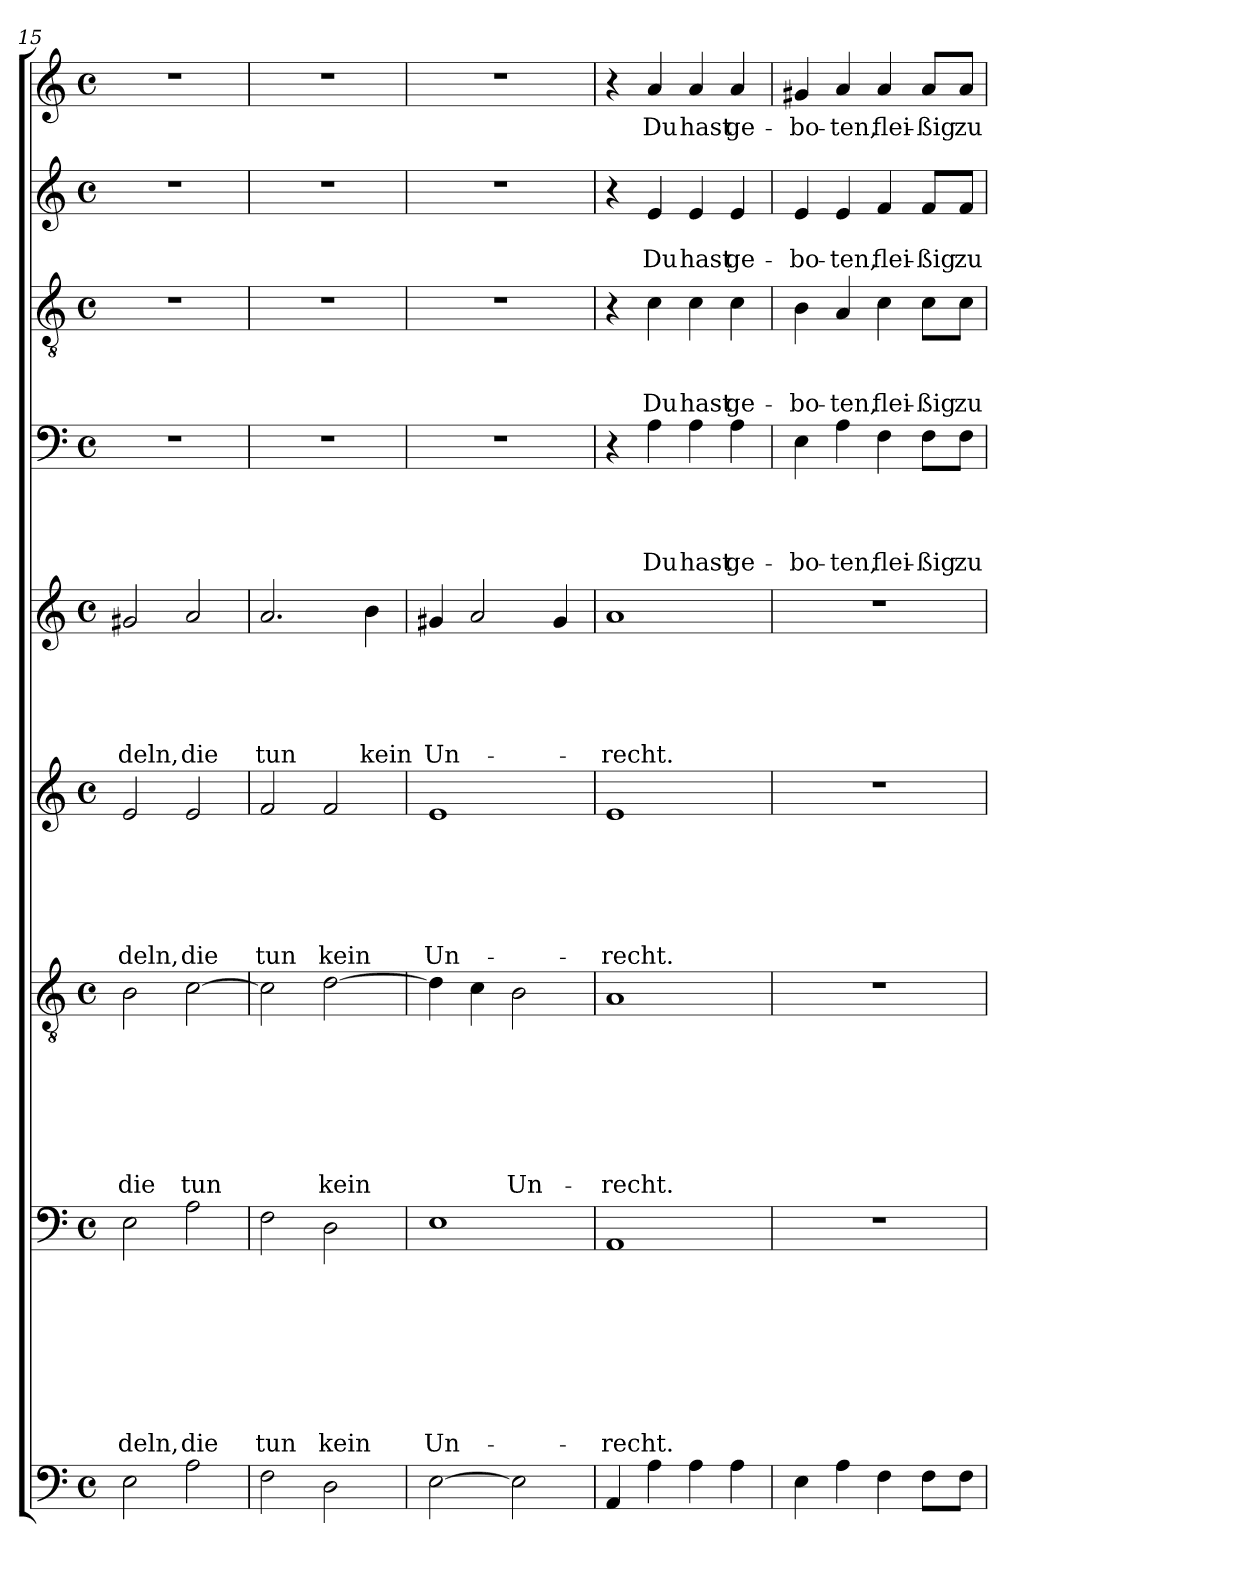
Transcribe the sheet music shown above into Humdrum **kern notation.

**kern	**kern	**text	**text	**text	**text	**text	**text	**text	**text	**kern	**text	**text	**text	**text	**text	**text	**text	**kern	**text	**text	**text	**text	**text	**text	**kern	**text	**text	**text	**text	**text	**kern	**text	**text	**text	**text	**kern	**text	**text	**text	**kern	**text	**text	**kern	**text
*part9	*part8	*part8	*part8	*part8	*part8	*part8	*part8	*part8	*part8	*part7	*part7	*part7	*part7	*part7	*part7	*part7	*part7	*part6	*part6	*part6	*part6	*part6	*part6	*part6	*part5	*part5	*part5	*part5	*part5	*part5	*part4	*part4	*part4	*part4	*part4	*part3	*part3	*part3	*part3	*part2	*part2	*part2	*part1	*part1
*staff9	*staff8	*staff8	*staff8	*staff8	*staff8	*staff8	*staff8	*staff8	*staff8	*staff7	*staff7	*staff7	*staff7	*staff7	*staff7	*staff7	*staff7	*staff6	*staff6	*staff6	*staff6	*staff6	*staff6	*staff6	*staff5	*staff5	*staff5	*staff5	*staff5	*staff5	*staff4	*staff4	*staff4	*staff4	*staff4	*staff3	*staff3	*staff3	*staff3	*staff2	*staff2	*staff2	*staff1	*staff1
*clefF4	*clefF4	*	*	*	*	*	*	*	*	*clefGv2	*	*	*	*	*	*	*	*clefG2	*	*	*	*	*	*	*clefG2	*	*	*	*	*	*clefF4	*	*	*	*	*clefGv2	*	*	*	*clefG2	*	*	*clefG2	*
*k[]	*k[]	*	*	*	*	*	*	*	*	*k[]	*	*	*	*	*	*	*	*k[]	*	*	*	*	*	*	*k[]	*	*	*	*	*	*k[]	*	*	*	*	*k[]	*	*	*	*k[]	*	*	*k[]	*
*C:	*C:	*	*	*	*	*	*	*	*	*C:	*	*	*	*	*	*	*	*C:	*	*	*	*	*	*	*C:	*	*	*	*	*	*C:	*	*	*	*	*C:	*	*	*	*C:	*	*	*C:	*
*M4/4	*M4/4	*	*	*	*	*	*	*	*	*M4/4	*	*	*	*	*	*	*	*M4/4	*	*	*	*	*	*	*M4/4	*	*	*	*	*	*M4/4	*	*	*	*	*M4/4	*	*	*	*M4/4	*	*	*M4/4	*
*met(c)	*met(c)	*	*	*	*	*	*	*	*	*met(c)	*	*	*	*	*	*	*	*met(c)	*	*	*	*	*	*	*met(c)	*	*	*	*	*	*met(c)	*	*	*	*	*met(c)	*	*	*	*met(c)	*	*	*met(c)	*
=15	=15	=15	=15	=15	=15	=15	=15	=15	=15	=15	=15	=15	=15	=15	=15	=15	=15	=15	=15	=15	=15	=15	=15	=15	=15	=15	=15	=15	=15	=15	=15	=15	=15	=15	=15	=15	=15	=15	=15	=15	=15	=15	=15	=15
!	!	!	!	!	!	!	!	!	!LO:LY:b	!	!	!	!	!	!	!	!LO:LY:b	!	!	!	!	!	!	!LO:LY:b	!	!	!	!	!	!LO:LY:b	!	!	!	!	!	!	!	!	!	!	!	!	!	!
2E\	2E\	.	.	.	.	.	.	.	-deln,	2B\	.	.	.	.	.	.	die	2e/	.	.	.	.	.	-deln,	2g#X/	.	.	.	.	-deln,	1r	.	.	.	.	1r	.	.	.	1r	.	.	1r	.
!	!	!	!	!	!	!	!	!	!LO:LY:b	!	!	!	!	!	!	!	!LO:LY:b	!	!	!	!	!	!	!LO:LY:b	!	!	!	!	!	!LO:LY:b	!	!	!	!	!	!	!	!	!	!	!	!	!	!
2A\	2A\	.	.	.	.	.	.	.	die	[2c\	.	.	.	.	.	.	tun	2e/	.	.	.	.	.	die	2a/	.	.	.	.	die	.	.	.	.	.	.	.	.	.	.	.	.	.	.
=16	=16	=16	=16	=16	=16	=16	=16	=16	=16	=16	=16	=16	=16	=16	=16	=16	=16	=16	=16	=16	=16	=16	=16	=16	=16	=16	=16	=16	=16	=16	=16	=16	=16	=16	=16	=16	=16	=16	=16	=16	=16	=16	=16	=16
!	!	!	!	!	!	!	!	!	!LO:LY:b	!	!	!	!	!	!	!	!	!	!	!	!	!	!	!LO:LY:b	!	!	!	!	!	!LO:LY:b	!	!	!	!	!	!	!	!	!	!	!	!	!	!
2F\	2F\	.	.	.	.	.	.	.	tun	2c\]	.	.	.	.	.	.	.	2f/	.	.	.	.	.	tun	2.a/	.	.	.	.	tun	1r	.	.	.	.	1r	.	.	.	1r	.	.	1r	.
!	!	!	!	!	!	!	!	!	!LO:LY:b	!	!	!	!	!	!	!	!LO:LY:b	!	!	!	!	!	!	!LO:LY:b	!	!	!	!	!	!	!	!	!	!	!	!	!	!	!	!	!	!	!	!
2D\	2D\	.	.	.	.	.	.	.	kein	[2d\	.	.	.	.	.	.	kein	2f/	.	.	.	.	.	kein	.	.	.	.	.	.	.	.	.	.	.	.	.	.	.	.	.	.	.	.
!	!	!	!	!	!	!	!	!	!	!	!	!	!	!	!	!	!	!	!	!	!	!	!	!	!	!	!	!	!	!LO:LY:b	!	!	!	!	!	!	!	!	!	!	!	!	!	!
.	.	.	.	.	.	.	.	.	.	.	.	.	.	.	.	.	.	.	.	.	.	.	.	.	4b\	.	.	.	.	kein	.	.	.	.	.	.	.	.	.	.	.	.	.	.
=17	=17	=17	=17	=17	=17	=17	=17	=17	=17	=17	=17	=17	=17	=17	=17	=17	=17	=17	=17	=17	=17	=17	=17	=17	=17	=17	=17	=17	=17	=17	=17	=17	=17	=17	=17	=17	=17	=17	=17	=17	=17	=17	=17	=17
!	!	!	!	!	!	!	!	!	!LO:LY:b	!	!	!	!	!	!	!	!	!	!	!	!	!	!	!LO:LY:b	!	!	!	!	!	!LO:LY:b	!	!	!	!	!	!	!	!	!	!	!	!	!	!
[2E\	1E	.	.	.	.	.	.	.	Un-	4d\]	.	.	.	.	.	.	.	1e	.	.	.	.	.	Un-	4g#X/	.	.	.	.	Un-	1r	.	.	.	.	1r	.	.	.	1r	.	.	1r	.
.	.	.	.	.	.	.	.	.	.	4c\	.	.	.	.	.	.	.	.	.	.	.	.	.	.	2a/	.	.	.	.	.	.	.	.	.	.	.	.	.	.	.	.	.	.	.
!	!	!	!	!	!	!	!	!	!	!	!	!	!	!	!	!	!LO:LY:b	!	!	!	!	!	!	!	!	!	!	!	!	!	!	!	!	!	!	!	!	!	!	!	!	!	!	!
2E\]	.	.	.	.	.	.	.	.	.	2B\	.	.	.	.	.	.	Un-	.	.	.	.	.	.	.	.	.	.	.	.	.	.	.	.	.	.	.	.	.	.	.	.	.	.	.
.	.	.	.	.	.	.	.	.	.	.	.	.	.	.	.	.	.	.	.	.	.	.	.	.	4g#/	.	.	.	.	.	.	.	.	.	.	.	.	.	.	.	.	.	.	.
!!LO:LB:g=z
=18	=18	=18	=18	=18	=18	=18	=18	=18	=18	=18	=18	=18	=18	=18	=18	=18	=18	=18	=18	=18	=18	=18	=18	=18	=18	=18	=18	=18	=18	=18	=18	=18	=18	=18	=18	=18	=18	=18	=18	=18	=18	=18	=18	=18
!	!	!	!	!	!	!	!	!	!LO:LY:b	!	!	!	!	!	!	!	!LO:LY:b	!	!	!	!	!	!	!LO:LY:b	!	!	!	!	!	!LO:LY:b	!	!	!	!	!	!	!	!	!	!	!	!	!	!
4AA/	1AA	.	.	.	.	.	.	.	-recht.	1A	.	.	.	.	.	.	-recht.	1e	.	.	.	.	.	-recht.	1a	.	.	.	.	-recht.	4r	.	.	.	.	4r	.	.	.	4r	.	.	4r	.
!	!	!	!	!	!	!	!	!	!	!	!	!	!	!	!	!	!	!	!	!	!	!	!	!	!	!	!	!	!	!	!	!	!	!	!LO:LY:b	!	!	!	!LO:LY:b	!	!	!LO:LY:b	!	!LO:LY:b
4A\	.	.	.	.	.	.	.	.	.	.	.	.	.	.	.	.	.	.	.	.	.	.	.	.	.	.	.	.	.	.	4A\	.	.	.	Du	4c\	.	.	Du	4e/	.	Du	4a/	Du
!	!	!	!	!	!	!	!	!	!	!	!	!	!	!	!	!	!	!	!	!	!	!	!	!	!	!	!	!	!	!	!	!	!	!	!LO:LY:b	!	!	!	!LO:LY:b	!	!	!LO:LY:b	!	!LO:LY:b
4A\	.	.	.	.	.	.	.	.	.	.	.	.	.	.	.	.	.	.	.	.	.	.	.	.	.	.	.	.	.	.	4A\	.	.	.	hast	4c\	.	.	hast	4e/	.	hast	4a/	hast
!	!	!	!	!	!	!	!	!	!	!	!	!	!	!	!	!	!	!	!	!	!	!	!	!	!	!	!	!	!	!	!	!	!	!	!LO:LY:b	!	!	!	!LO:LY:b	!	!	!LO:LY:b	!	!LO:LY:b
4A\	.	.	.	.	.	.	.	.	.	.	.	.	.	.	.	.	.	.	.	.	.	.	.	.	.	.	.	.	.	.	4A\	.	.	.	ge-	4c\	.	.	ge-	4e/	.	ge-	4a/	ge-
=19	=19	=19	=19	=19	=19	=19	=19	=19	=19	=19	=19	=19	=19	=19	=19	=19	=19	=19	=19	=19	=19	=19	=19	=19	=19	=19	=19	=19	=19	=19	=19	=19	=19	=19	=19	=19	=19	=19	=19	=19	=19	=19	=19	=19
!	!	!	!	!	!	!	!	!	!	!	!	!	!	!	!	!	!	!	!	!	!	!	!	!	!	!	!	!	!	!	!	!	!	!	!LO:LY:b	!	!	!	!LO:LY:b	!	!	!LO:LY:b	!	!LO:LY:b
4E\	1r	.	.	.	.	.	.	.	.	1r	.	.	.	.	.	.	.	1r	.	.	.	.	.	.	1r	.	.	.	.	.	4E\	.	.	.	-bo-	4B\	.	.	-bo-	4e/	.	-bo-	4g#X/	-bo-
!	!	!	!	!	!	!	!	!	!	!	!	!	!	!	!	!	!	!	!	!	!	!	!	!	!	!	!	!	!	!	!	!	!	!	!LO:LY:b	!	!	!	!LO:LY:b	!	!	!LO:LY:b	!	!LO:LY:b
4A\	.	.	.	.	.	.	.	.	.	.	.	.	.	.	.	.	.	.	.	.	.	.	.	.	.	.	.	.	.	.	4A\	.	.	.	-ten,	4A/	.	.	-ten,	4e/	.	-ten,	4a/	-ten,
!	!	!	!	!	!	!	!	!	!	!	!	!	!	!	!	!	!	!	!	!	!	!	!	!	!	!	!	!	!	!	!	!	!	!	!LO:LY:b	!	!	!	!LO:LY:b	!	!	!LO:LY:b	!	!LO:LY:b
4F\	.	.	.	.	.	.	.	.	.	.	.	.	.	.	.	.	.	.	.	.	.	.	.	.	.	.	.	.	.	.	4F\	.	.	.	flei-	4c\	.	.	flei-	4f/	.	flei-	4a/	flei-
!	!	!	!	!	!	!	!	!	!	!	!	!	!	!	!	!	!	!	!	!	!	!	!	!	!	!	!	!	!	!	!	!	!	!	!LO:LY:b	!	!	!	!LO:LY:b	!	!	!LO:LY:b	!	!LO:LY:b
8F\L	.	.	.	.	.	.	.	.	.	.	.	.	.	.	.	.	.	.	.	.	.	.	.	.	.	.	.	.	.	.	8F\L	.	.	.	-ßig	8c\L	.	.	-ßig	8f/L	.	-ßig	8a/L	-ßig
!	!	!	!	!	!	!	!	!	!	!	!	!	!	!	!	!	!	!	!	!	!	!	!	!	!	!	!	!	!	!	!	!	!	!	!LO:LY:b	!	!	!	!LO:LY:b	!	!	!LO:LY:b	!	!LO:LY:b
8F\J	.	.	.	.	.	.	.	.	.	.	.	.	.	.	.	.	.	.	.	.	.	.	.	.	.	.	.	.	.	.	8F\J	.	.	.	zu	8c\J	.	.	zu	8f/J	.	zu	8a/J	zu
=	=	=	=	=	=	=	=	=	=	=	=	=	=	=	=	=	=	=	=	=	=	=	=	=	=	=	=	=	=	=	=	=	=	=	=	=	=	=	=	=	=	=	=	=
*-	*-	*-	*-	*-	*-	*-	*-	*-	*-	*-	*-	*-	*-	*-	*-	*-	*-	*-	*-	*-	*-	*-	*-	*-	*-	*-	*-	*-	*-	*-	*-	*-	*-	*-	*-	*-	*-	*-	*-	*-	*-	*-	*-	*-
